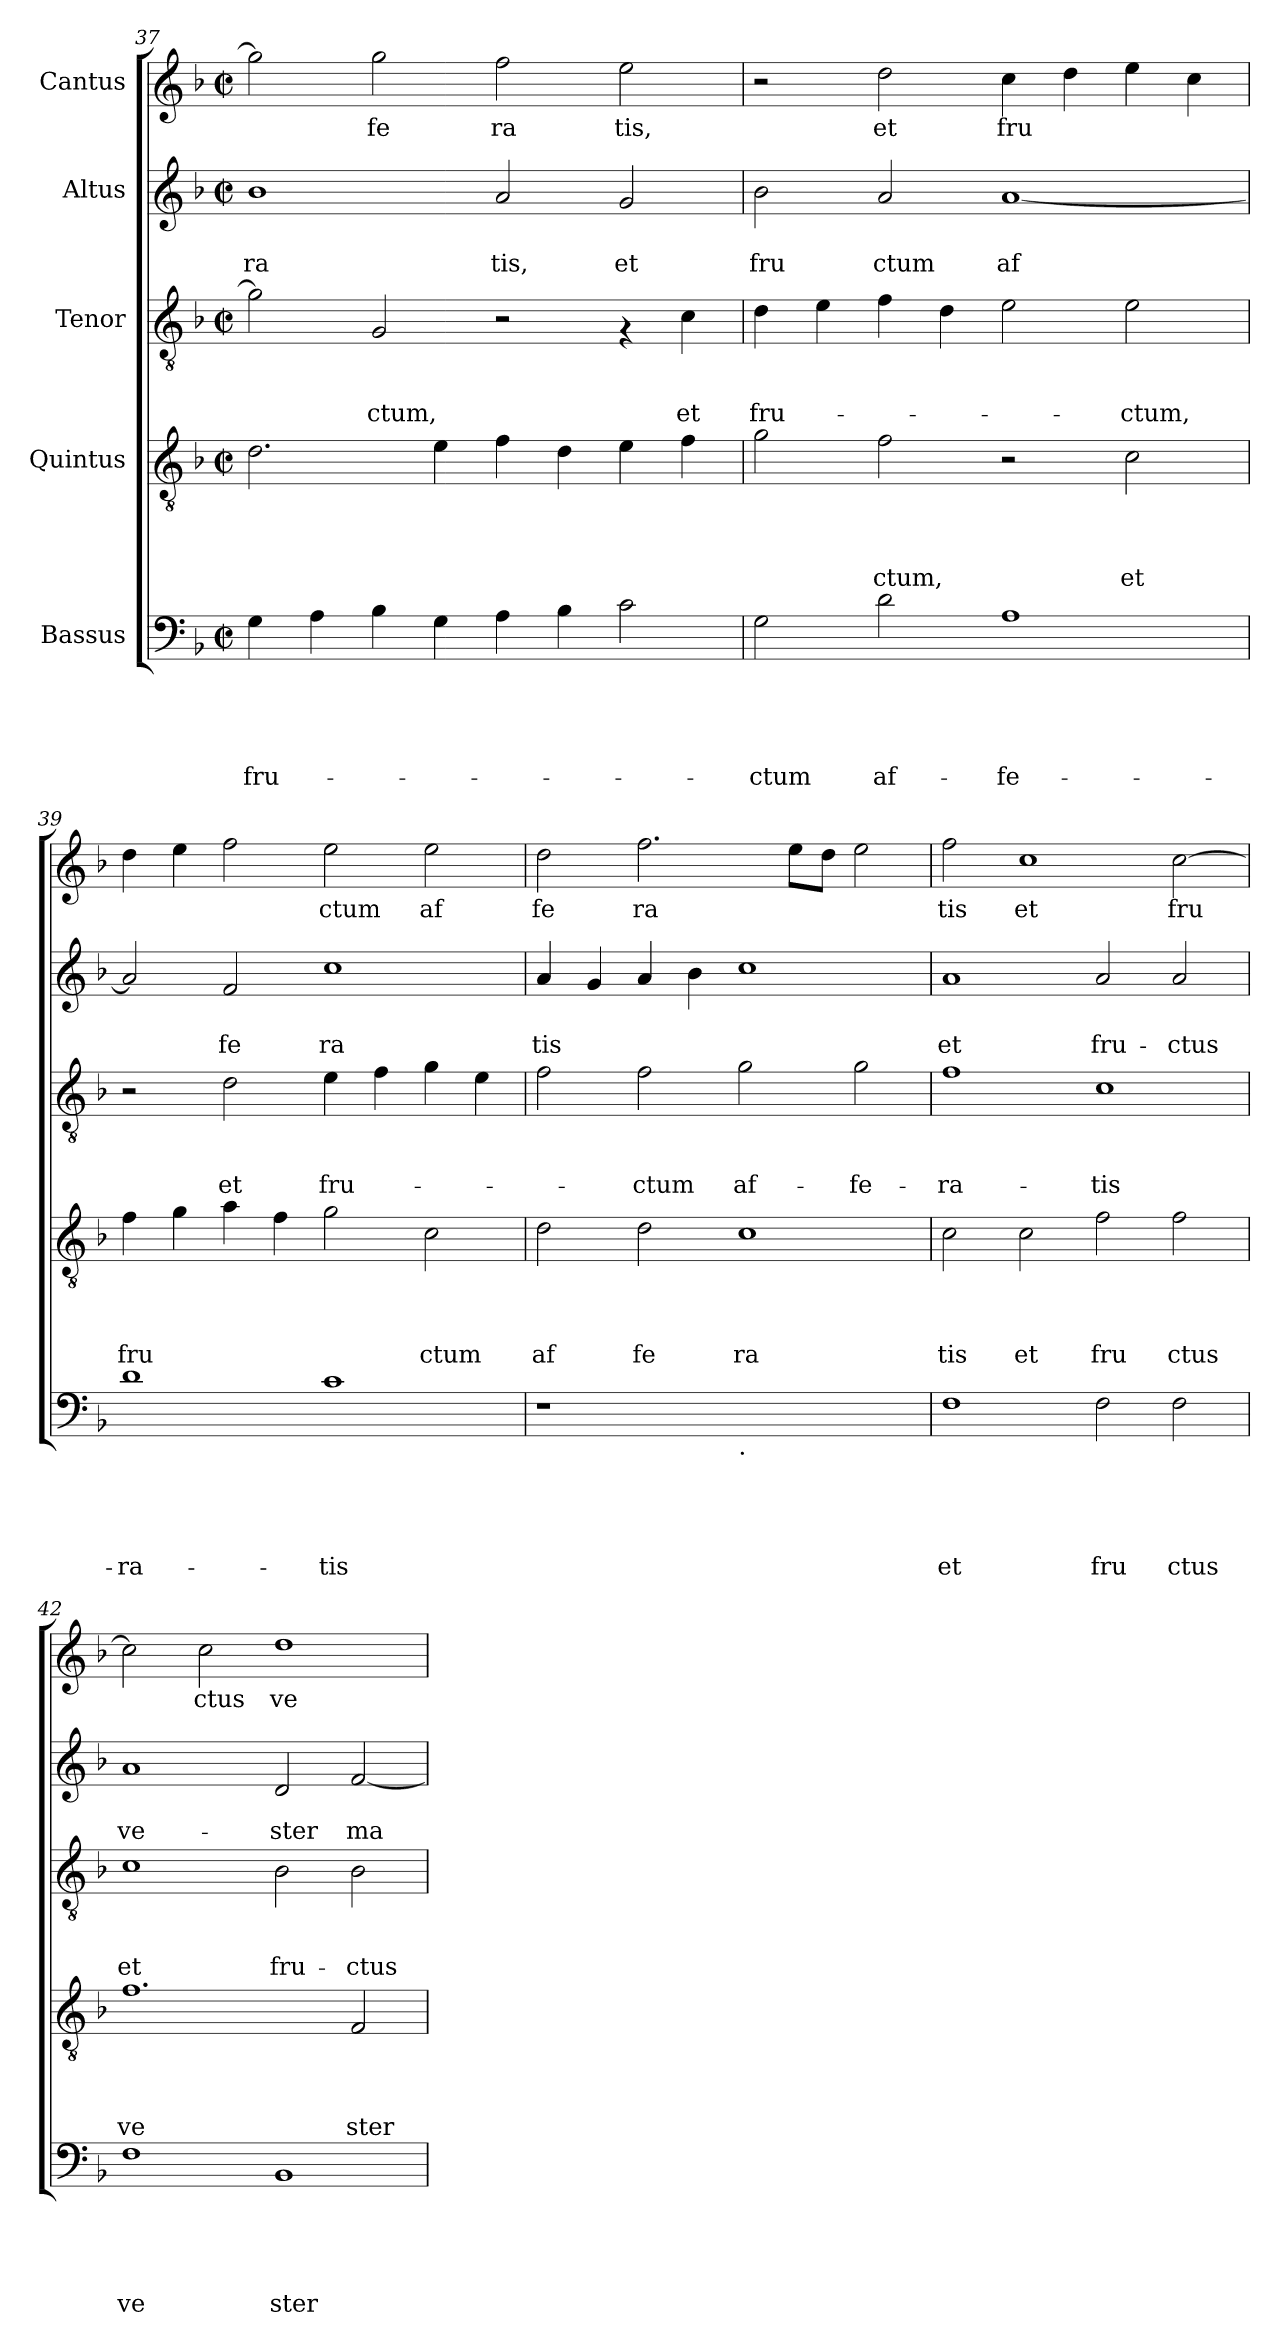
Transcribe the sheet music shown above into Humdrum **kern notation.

**kern	**text	**text	**text	**text	**text	**kern	**text	**text	**text	**text	**kern	**text	**text	**text	**kern	**text	**text	**kern	**text
*part5	*part5	*part5	*part5	*part5	*part5	*part4	*part4	*part4	*part4	*part4	*part3	*part3	*part3	*part3	*part2	*part2	*part2	*part1	*part1
*staff5	*staff5	*staff5	*staff5	*staff5	*staff5	*staff4	*staff4	*staff4	*staff4	*staff4	*staff3	*staff3	*staff3	*staff3	*staff2	*staff2	*staff2	*staff1	*staff1
*I"Bassus	*	*	*	*	*	*I"Quintus	*	*	*	*	*I"Tenor	*	*	*	*I"Altus	*	*	*I"Cantus	*
*clefF4	*	*	*	*	*	*clefGv2	*	*	*	*	*clefGv2	*	*	*	*clefG2	*	*	*clefG2	*
*k[b-]	*	*	*	*	*	*k[b-]	*	*	*	*	*k[b-]	*	*	*	*k[b-]	*	*	*k[b-]	*
*F:	*	*	*	*	*	*F:	*	*	*	*	*F:	*	*	*	*F:	*	*	*F:	*
*M2/2	*	*	*	*	*	*M2/2	*	*	*	*	*M2/2	*	*	*	*M2/2	*	*	*M2/2	*
*met(c|)	*	*	*	*	*	*met(c|)	*	*	*	*	*met(c|)	*	*	*	*met(c|)	*	*	*met(c|)	*
=37	=37	=37	=37	=37	=37	=37	=37	=37	=37	=37	=37	=37	=37	=37	=37	=37	=37	=37	=37
!	!	!	!	!	!LO:LY:b	!	!	!	!	!	!	!	!	!	!	!	!LO:LY:b	!	!
4G\	.	.	.	.	fru-	2.d\	.	.	.	.	2g\]	.	.	.	1b-	.	ra	2gg\]	.
4A\	.	.	.	.	.	.	.	.	.	.	.	.	.	.	.	.	.	.	.
!	!	!	!	!	!	!	!	!	!	!	!	!	!	!LO:LY:b	!	!	!	!	!LO:LY:b
4B-\	.	.	.	.	.	.	.	.	.	.	2G/	.	.	-ctum,	.	.	.	2gg\	fe
4G\	.	.	.	.	.	4e\	.	.	.	.	.	.	.	.	.	.	.	.	.
!	!	!	!	!	!	!	!	!	!	!	!	!	!	!	!	!	!LO:LY:b	!	!LO:LY:b
4A\	.	.	.	.	.	4f\	.	.	.	.	2r	.	.	.	2a/	.	tis,	2ff\	ra
4B-\	.	.	.	.	.	4d\	.	.	.	.	.	.	.	.	.	.	.	.	.
!	!	!	!	!	!	!	!	!	!	!	!	!	!	!	!	!	!LO:LY:b	!	!LO:LY:b
2c\	.	.	.	.	.	4e\	.	.	.	.	4rF	.	.	.	2g/	.	et	2ee\	tis,
!	!	!	!	!	!	!	!	!	!	!	!	!	!	!LO:LY:b	!	!	!	!	!
.	.	.	.	.	.	4f\	.	.	.	.	4c\	.	.	et	.	.	.	.	.
=38	=38	=38	=38	=38	=38	=38	=38	=38	=38	=38	=38	=38	=38	=38	=38	=38	=38	=38	=38
!	!	!	!	!	!LO:LY:b	!	!	!	!	!	!	!	!	!LO:LY:b	!	!	!LO:LY:b	!	!
2G\	.	.	.	.	-ctum	2g\	.	.	.	.	4d\	.	.	fru-	2b-\	.	fru	2r	.
.	.	.	.	.	.	.	.	.	.	.	4e\	.	.	.	.	.	.	.	.
!	!	!	!	!	!LO:LY:b	!	!	!	!	!LO:LY:b	!	!	!	!	!	!	!LO:LY:b	!	!LO:LY:b
2d\	.	.	.	.	af-	2f\	.	.	.	ctum,	4f\	.	.	.	2a/	.	ctum	2dd\	et
.	.	.	.	.	.	.	.	.	.	.	4d\	.	.	.	.	.	.	.	.
!	!	!	!	!	!LO:LY:b	!	!	!	!	!	!	!	!	!	!	!	!LO:LY:b	!	!LO:LY:b
1A	.	.	.	.	-fe-	2r	.	.	.	.	2e\	.	.	.	[<1a	.	af	4cc\	fru
.	.	.	.	.	.	.	.	.	.	.	.	.	.	.	.	.	.	4dd\	.
!	!	!	!	!	!	!	!	!	!	!LO:LY:b	!	!	!	!LO:LY:b	!	!	!	!	!
.	.	.	.	.	.	2c\	.	.	.	et	2e\	.	.	-ctum,	.	.	.	4ee\	.
.	.	.	.	.	.	.	.	.	.	.	.	.	.	.	.	.	.	4cc\	.
=39	=39	=39	=39	=39	=39	=39	=39	=39	=39	=39	=39	=39	=39	=39	=39	=39	=39	=39	=39
!	!	!	!	!	!LO:LY:b	!	!	!	!	!LO:LY:b	!	!	!	!	!	!	!	!	!
1d	.	.	.	.	-ra-	4f\	.	.	.	fru	2r	.	.	.	2a/]	.	.	4dd\	.
.	.	.	.	.	.	4g\	.	.	.	.	.	.	.	.	.	.	.	4ee\	.
!	!	!	!	!	!	!	!	!	!	!	!	!	!	!LO:LY:b	!	!	!LO:LY:b	!	!
.	.	.	.	.	.	4a\	.	.	.	.	2d\	.	.	et	2f/	.	fe	2ff\	.
.	.	.	.	.	.	4f\	.	.	.	.	.	.	.	.	.	.	.	.	.
!	!	!	!	!	!LO:LY:b	!	!	!	!	!	!	!	!	!LO:LY:b	!	!	!LO:LY:b	!	!LO:LY:b
1c	.	.	.	.	-tis	2g\	.	.	.	.	4e\	.	.	fru-	1cc	.	ra	2ee\	ctum
.	.	.	.	.	.	.	.	.	.	.	4f\	.	.	.	.	.	.	.	.
!	!	!	!	!	!	!	!	!	!	!LO:LY:b	!	!	!	!	!	!	!	!	!LO:LY:b
.	.	.	.	.	.	2c\	.	.	.	ctum	4g\	.	.	.	.	.	.	2ee\	af
.	.	.	.	.	.	.	.	.	.	.	4e\	.	.	.	.	.	.	.	.
!!LO:LB:g=z
=40	=40	=40	=40	=40	=40	=40	=40	=40	=40	=40	=40	=40	=40	=40	=40	=40	=40	=40	=40
!	!	!	!	!	!	!	!	!	!	!LO:LY:b	!	!	!	!	!	!	!LO:LY:b	!	!LO:LY:b
1r	.	.	.	.	.	2d\	.	.	.	af	2f\	.	.	.	4a/	.	tis	2dd\	fe
.	.	.	.	.	.	.	.	.	.	.	.	.	.	.	4g/	.	.	.	.
!	!	!	!	!	!	!	!	!	!	!LO:LY:b	!	!	!	!LO:LY:b	!	!	!	!	!LO:LY:b
.	.	.	.	.	.	2d\	.	.	.	fe	2f\	.	.	-ctum	4a/	.	.	2.ff\	ra
.	.	.	.	.	.	.	.	.	.	.	.	.	.	.	4b-\	.	.	.	.
!LO:TX:b:t=.	!	!	!	!	!	!	!	!	!	!	!	!	!	!	!	!	!	!	!
!	!	!	!	!	!	!	!	!	!	!LO:LY:b	!	!	!	!LO:LY:b	!	!	!	!	!
1ryy	.	.	.	.	.	1c	.	.	.	ra	2g\	.	.	af-	1cc	.	.	.	.
.	.	.	.	.	.	.	.	.	.	.	.	.	.	.	.	.	.	8ee\L	.
.	.	.	.	.	.	.	.	.	.	.	.	.	.	.	.	.	.	8dd\J	.
!	!	!	!	!	!	!	!	!	!	!	!	!	!	!LO:LY:b	!	!	!	!	!
.	.	.	.	.	.	.	.	.	.	.	2g\	.	.	-fe-	.	.	.	2ee\	.
=41	=41	=41	=41	=41	=41	=41	=41	=41	=41	=41	=41	=41	=41	=41	=41	=41	=41	=41	=41
!	!	!	!	!	!LO:LY:b	!	!	!	!	!LO:LY:b	!	!	!	!LO:LY:b	!	!	!LO:LY:b	!	!LO:LY:b
1F	.	.	.	.	et	2c\	.	.	.	tis	1f	.	.	-ra-	1a	.	et	2ff\	tis
!	!	!	!	!	!	!	!	!	!	!LO:LY:b	!	!	!	!	!	!	!	!	!LO:LY:b
.	.	.	.	.	.	2c\	.	.	.	et	.	.	.	.	.	.	.	1cc	et
!	!	!	!	!	!LO:LY:b	!	!	!	!	!LO:LY:b	!	!	!	!LO:LY:b	!	!	!LO:LY:b	!	!
2F\	.	.	.	.	fru	2f\	.	.	.	fru	1c	.	.	-tis	2a/	.	fru-	.	.
!	!	!	!	!	!LO:LY:b	!	!	!	!	!LO:LY:b	!	!	!	!	!	!	!LO:LY:b	!	!LO:LY:b
2F\	.	.	.	.	ctus	2f\	.	.	.	ctus	.	.	.	.	2a/	.	-ctus	[>2cc\	fru
=42	=42	=42	=42	=42	=42	=42	=42	=42	=42	=42	=42	=42	=42	=42	=42	=42	=42	=42	=42
!	!	!	!	!	!LO:LY:b	!	!	!	!	!LO:LY:b	!	!	!	!LO:LY:b	!	!	!LO:LY:b	!	!
1F	.	.	.	.	ve	1.f	.	.	.	ve	1c	.	.	et	1a	.	ve-	2cc\]	.
!	!	!	!	!	!	!	!	!	!	!	!	!	!	!	!	!	!	!	!LO:LY:b
.	.	.	.	.	.	.	.	.	.	.	.	.	.	.	.	.	.	2cc\	ctus
!	!	!	!	!	!LO:LY:b	!	!	!	!	!	!	!	!	!LO:LY:b	!	!	!LO:LY:b	!	!LO:LY:b
1BB-	.	.	.	.	ster	.	.	.	.	.	2B-\	.	.	fru-	2d/	.	-ster	1dd	ve
!	!	!	!	!	!	!	!	!	!	!LO:LY:b	!	!	!	!LO:LY:b	!	!	!LO:LY:b	!	!
.	.	.	.	.	.	2F/	.	.	.	ster	2B-\	.	.	-ctus	[<2f/	.	ma-	.	.
=	=	=	=	=	=	=	=	=	=	=	=	=	=	=	=	=	=	=	=
*-	*-	*-	*-	*-	*-	*-	*-	*-	*-	*-	*-	*-	*-	*-	*-	*-	*-	*-	*-
